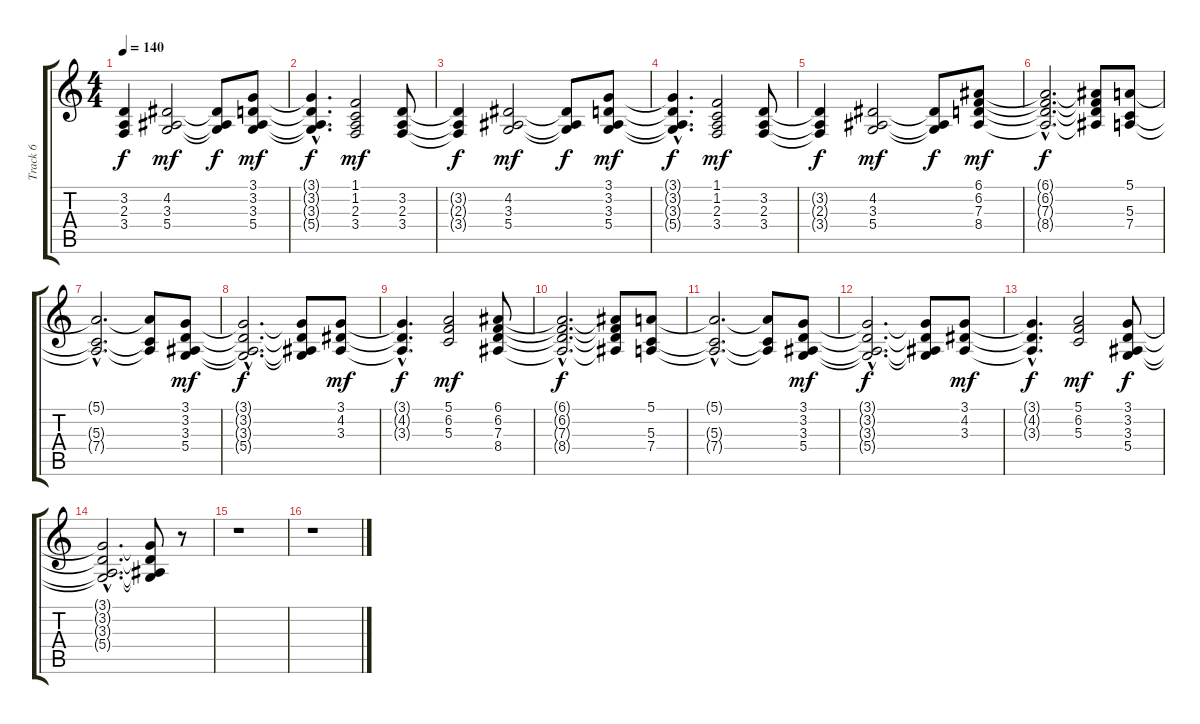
\track ("Track 6" "Track 6") {instrument stringensemble2}
\staff {score tabs}
\tuning (E4 B3 G3 D3 A2 E2) {hide}
\ts (4 4)
\tempo 140
\clef g2
\ks c
(3.2{t} 2.3{t} 3.4{t}).4{dy f} (4.2 3.3 5.4).2{dy mf} (4.2{t} 3.3{t} 5.4{t}).8{dy f} (3.1 3.2 3.3 5.4).8{dy mf} |
(3.1{hac t} 3.2{hac t} 3.3{hac t} 5.4{hac t}).4{d dy f} (1.1 1.2 2.3 3.4).2{dy mf} (3.2 2.3 3.4).8 |
(3.2{t} 2.3{t} 3.4{t}).4{dy f} (4.2 3.3 5.4).2{dy mf} (4.2{t} 3.3{t} 5.4{t}).8{dy f} (3.1 3.2 3.3 5.4).8{dy mf} |
(3.1{hac t} 3.2{hac t} 3.3{hac t} 5.4{hac t}).4{d dy f} (1.1 1.2 2.3 3.4).2{dy mf} (3.2 2.3 3.4).8 |
(3.2{t} 2.3{t} 3.4{t}).4{dy f} (4.2 3.3 5.4).2{dy mf} (4.2{t} 3.3{t} 5.4{t}).8{dy f} (6.1 6.2 7.3 8.4).8{dy mf} |
(6.1{hac t} 6.2{hac t} 7.3{hac t} 8.4{hac t}).2{d dy f} (6.1{t} 6.2{t} 7.3{t} 8.4{t}).8 (5.1 5.3 7.4).8 |
(5.1{hac t} 5.3{hac t} 7.4{hac t}).2{d} (5.1{t} 5.3{t} 7.4{t}).8 (3.1 3.2 3.3 5.4).8{dy mf} |
(3.1{hac t} 3.2{hac t} 3.3{hac t} 5.4{hac t}).2{d dy f} (3.1{t} 3.2{t} 3.3{t} 5.4{t}).8 (3.1 4.2 3.3).8{dy mf} |
(3.1{hac t} 4.2{hac t} 3.3{hac t}).4{d dy f} (5.1 6.2 5.3).2{dy mf} (6.1 6.2 7.3 8.4).8 |
(6.1{hac t} 6.2{hac t} 7.3{hac t} 8.4{hac t}).2{d dy f} (6.1{t} 6.2{t} 7.3{t} 8.4{t}).8 (5.1 5.3 7.4).8 |
(5.1{hac t} 5.3{hac t} 7.4{hac t}).2{d} (5.1{t} 5.3{t} 7.4{t}).8 (3.1 3.2 3.3 5.4).8{dy mf} |
(3.1{hac t} 3.2{hac t} 3.3{hac t} 5.4{hac t}).2{d dy f} (3.1{t} 3.2{t} 3.3{t} 5.4{t}).8 (3.1 4.2 3.3).8{dy mf} |
(3.1{hac t} 4.2{hac t} 3.3{hac t}).4{d dy f} (5.1 6.2 5.3).2{dy mf} (3.1 3.2 3.3 5.4).8{dy f} |
(3.1{hac t} 3.2{hac t} 3.3{hac t} 5.4{hac t}).2{d} (3.1{t} 3.2{t} 3.3{t} 5.4{t}).8 r.8 |
r.1 |
r.1
